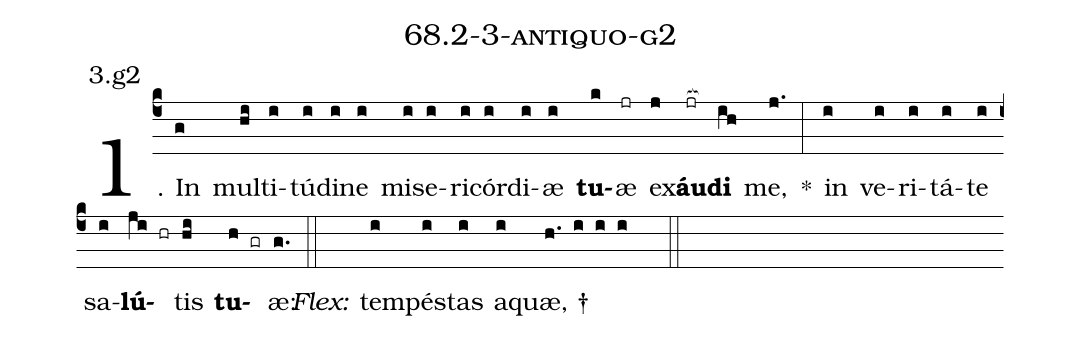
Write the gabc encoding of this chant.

name: 68.2-3-antiquo-g2;
annotation: 3.g2;
%%
(c4)1. In(g) mul(hi)ti(i)tú(i)di(i)ne(i) mi(i)se(i)ri(i)cór(i)di(i)æ(i) <b>tu</b>(k)æ(jr) ex(j)<b>áu</b>(jr[ocb:1{])<b>di</b>(ih[ocb:0}]) me,(j.) *(:) in(i) ve(i)ri(i)tá(i)te(i) sa(i)<b>lú</b>(ji hr)tis(hi) <b>tu</b>(h gr)æ:(g.) (::)
<i>Flex:</i>()  tem(i)pés(i)tas(i) a(i)quæ, †(h. i i i  ::)

%E(i) u(i) o(ji) u(hi) a(h) e.(g.) (::)
